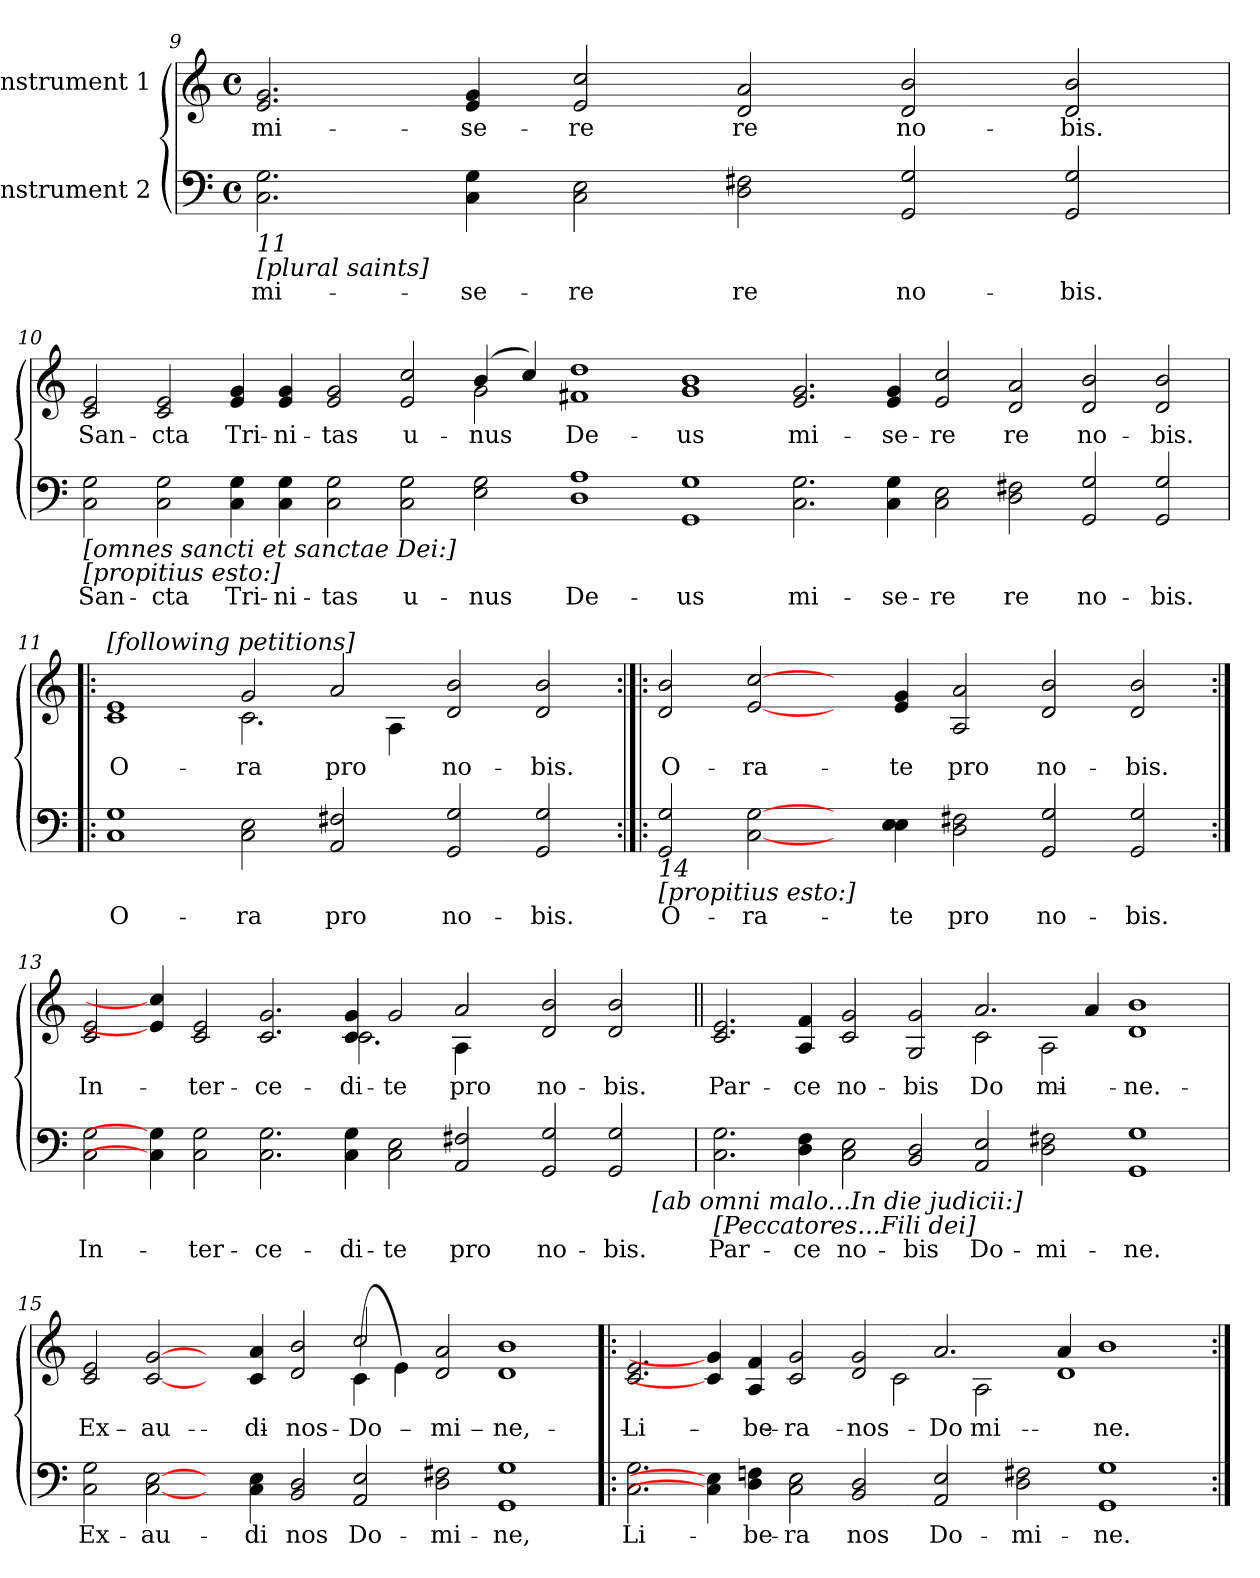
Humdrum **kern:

**kern	**text	**kern	**text
*part2	*part2	*part1	*part1
*staff2	*staff2	*staff1	*staff1
*I"Instrument 2	*	*I"Instrument 1	*
!!LO:LB:g=z
*clefF4	*	*clefG2	*
*M4/4	*	*M4/4	*
*met(c)	*	*met(c)	*
=9	=9	=9	=9
!	!LO:LY:a:cj	!	!LO:LY:b:cj
2.G\ 2.C\	mi-	2.g/ 2.e/	mi-
!	!LO:LY:a	!	!LO:LY:b
4G\ 4C\	-se-	4g/ 4e/	-se-
!	!LO:LY:a:rj	!	!LO:LY:b:rj
2E\ 2C\	-re	2cc/ 2e/	-re
!	!LO:LY:a:cj	!	!LO:LY:b:cj
2F#X\ 2D\	re	2a/ 2d/	re
!	!LO:LY:a:cj	!	!LO:LY:b:cj
2G/ 2GG/	no-	2b/ 2d/	no-
!	!LO:LY:a:cj	!	!LO:LY:b:cj
2G/ 2GG/	-bis.	2b/ 2d/	-bis.
!LO:TX:b:i:t=11	!	!	!
!LO:TX:b:t=[plural saints]	!	!	!
=10	=10	=10	=10
!	!LO:LY:a:cj	!	!LO:LY:b:cj
*	*	*^	*
2G\ 2C\	San-	2e/ 2c/	1.ryy	San-
!	!LO:LY:a:rj	!	!	!LO:LY:b:rj
2G\ 2C\	-cta	2e/ 2c/	.	-cta
!	!LO:LY:a	!	!	!LO:LY:b
4G\ 4C\	Tri-	4g/ 4e/	.	Tri-
!	!LO:LY:a:cj	!	!	!LO:LY:b:cj
4G\ 4C\	-ni-	4g/ 4e/	.	-ni-
*	*	*v	*v	*
!	!LO:LY:a:rj	!	!LO:LY:b:rj
2G\ 2C\	-tas	2g/ 2e/	-tas
!	!LO:LY:a	!	!LO:LY:b
2G\ 2C\	u-	2cc/ 2e/	u-
!	!LO:LY:a:cj	!	!LO:LY:b:cj
*	*	*^	*
2G\ 2E\	-nus	(>4b/	2g\	-nus
.	.	4cc/)	.	.
!	!LO:LY:a:cj	!	!	!LO:LY:b:cj
1A 1D	De-	1dd	1f#X	De-
!	!LO:LY:a:cj	!	!	!LO:LY:b:cj
1G 1GG	-us	1b	1g	-us
!	!LO:LY:a:cj	!	!	!LO:LY:b:cj
2.G\ 2.C\	mi-	2.g/ 2.e/	0.ryy	mi-
!	!LO:LY:a	!	!	!LO:LY:b
4G\ 4C\	-se-	4g/ 4e/	.	-se-
!	!LO:LY:a:rj	!	!	!LO:LY:b:rj
2E\ 2C\	-re	2cc/ 2e/	.	-re
!	!LO:LY:a:cj	!	!	!LO:LY:b:cj
2F#X\ 2D\	re	2a/ 2d/	.	re
!	!LO:LY:a:cj	!	!	!LO:LY:b:cj
2G/ 2GG/	no-	2b/ 2d/	.	no-
!	!LO:LY:a:cj	!	!	!LO:LY:b:cj
2G/ 2GG/	-bis.	2b/ 2d/	.	-bis.
!LO:TX:b:t=[omnes sancti et sanctae Dei&colon;]	!	!	!	!
!LO:TX:b:t=[propitius esto&colon;]	!	!	!	!
=11!|:	=11!|:	=11!|:	=11!|:	=11!|:
!	!	!LO:TX:a:t=[following petitions]	!	!
!	!LO:LY:a:cj	!	!	!LO:LY:b:cj
1G 1C	O-	1e	1c	O-
!	!LO:LY:a:cj	!	!	!LO:LY:b:cj
2E\ 2C\	-ra	2g/	2.c\	-ra
!	!LO:LY:a:cj	!	!	!LO:LY:b:cj
2F#X/ 2AA/	pro	2a/	.	pro
.	.	.	4A\	.
!	!LO:LY:a:cj	!	!	!LO:LY:b:cj
2G/ 2GG/	no-	2b/ 2d/	1ryy	no-
!	!LO:LY:a:cj	!	!	!LO:LY:b:cj
2G/ 2GG/	-bis.	2b/ 2d/	.	-bis.
*	*	*v	*v	*
!!LO:LB:g=z
=12:|!|:	=12:|!|:	=12:|!|:	=12:|!|:
!	!LO:LY:a:cj	!	!LO:LY:b:cj
2G/ 2GG/	O-	2b/ 2d/	O-
!	!LO:LY:a:cj	!	!LO:LY:b:cj
[2G\ [2C\	-ra-	[2cc/ [2e/	-ra-
4ryy	.	4ryy	.
!	!LO:LY:a:cj	!	!LO:LY:b:cj
4E\ 4E\	-te	4g/ 4e/	-te
!	!LO:LY:a:cj	!	!LO:LY:b:cj
2F#X\ 2D\	pro	2a/ 2A/	pro
!	!LO:LY:a:cj	!	!LO:LY:b:cj
2G/ 2GG/	no-	2b/ 2d/	no-
!	!LO:LY:a:cj	!	!LO:LY:b:cj
2G/ 2GG/	-bis.	2b/ 2d/	-bis.
!LO:TX:b:i:t=14	!	!	!
!LO:TX:b:t=[propitius esto&colon;]	!	!	!
=13:|!	=13:|!	=13:|!	=13:|!
!	!LO:LY:a:cj	!	!LO:LY:b:cj
*^	*	*^	*
2G\ 2C\	00ryy	In-	2e/ 2c/	0ryy	In-
4G\] 4C\]	.	.	4cc/] 4e/]	.	.
!	!	!LO:LY:a:cj	!	!	!LO:LY:b:cj
2G\ 2C\	.	-ter-	2e/ 2c/	.	-ter-
!	!	!LO:LY:a:cj	!	!	!LO:LY:b:cj
2.G\ 2.C\	.	-ce-	2.g/ 2.c/	.	-ce-
!	!	!LO:LY:a	!	!	!LO:LY:b
4G\ 4C\	.	-di-	4g/ 4c/	2.c\	-di-
!	!	!LO:LY:a:rj	!	!	!LO:LY:b:rj
2E\ 2C\	.	-te	2g/	.	-te
!	!	!LO:LY:a:cj	!	!	!LO:LY:b:cj
2F#X/ 2AA/	.	pro	2a/	4A\	pro
.	.	.	.	1ryy	.
!	!	!LO:LY:a:cj	!	!	!LO:LY:b:cj
2G/ 2GG/	.	no-	2b/ 2d/	.	no-
!	!	!LO:LY:a:cj	!	!	!LO:LY:b:cj
2G/ 2GG/	.	-bis.	2b/ 2d/	.	-bis.
!	!LO:TX:b:t=[ab omni malo...In die judicii&colon;]	!	!	!	!
.	4ryy	.	.	4ryy	.
=14	=14	=14||	=14||	=14||	=14||
!	!	!LO:LY:a:cj	!	!	!LO:LY:b:cj
*v	*v	*	*	*	*
2.G\ 2.C\	Par-	2.e/ 2.c/	0ryy	Par-
!	!LO:LY:a:cj	!	!	!LO:LY:b:cj
4F\ 4D\	-ce	4f/ 4A/	.	-ce
!	!LO:LY:a:cj	!	!	!LO:LY:b:cj
2E\ 2C\	no-	2g/ 2c/	.	no-
!	!LO:LY:a:cj	!	!	!LO:LY:b:cj
2D/ 2BB/	-bis	2g/ 2G/	.	-bis
!	!LO:LY:a:cj	!	!	!LO:LY:b:cj
2E/ 2AA/	Do-	2.a/	2c\	Do-
!	!LO:LY:a:cj	!	!	!LO:LY:b:cj
2F#X\ 2D\	-mi-	.	2A\	-mi-
.	.	4a/	.	.
!	!LO:LY:a:cj	!	!	!LO:LY:b:cj
1G 1GG	-ne.	1b	1d	-ne.
!LO:TX:b:t=[Peccatores...Fili dei]	!	!	!	!
!!LO:LB:g=z	!!
=15	=15	=15	=15	=15
!	!LO:LY:a:cj	!	!	!LO:LY:b:cj
2G\ 2C\	Ex-	2e/ 2c/	0ryy	Ex-
!	!LO:LY:a:cj	!	!	!LO:LY:b:cj
[2E\ [2C\	-au-	[2g/ [2c/	.	-au-
4ryy	.	4ryy	.	.
!	!LO:LY:a:cj	!	!	!LO:LY:b:cj
4E\ 4C\	-di	4a/ 4c/	.	-di
!	!LO:LY:a:cj	!	!	!LO:LY:b:cj
2D/ 2BB/	nos	2b/ 2d/	.	nos
!	!LO:LY:a:cj	!	!	!LO:LY:b:cj
2E/ 2AA/	Do-	(<4c\	2cc/	Do-
.	.	4e\)	.	.
!	!LO:LY:a:cj	!	!	!LO:LY:b:cj
2F#X\ 2D\	-mi-	2a/ 2d/	1.ryy	-mi-
!	!LO:LY:a:cj	!	!	!LO:LY:b:cj
1G 1GG	-ne,	1b 1d	.	-ne,
=16!|:	=16!|:	=16!|:	=16!|:	=16!|:
!	!LO:LY:a:cj	!	!	!LO:LY:b:cj
2.G\ 2.C\	Li-	2.e/ 2.c/	0ryy	Li-
4E\] 4C\]	.	4g/] 4c/]	.	.
!	!LO:LY:a	!	!	!LO:LY:b
4Fn\ 4D\	-be-	4f/ 4A/	.	-be-
!	!LO:LY:a:rj	!	!	!LO:LY:b:rj
2E\ 2C\	-ra	2g/ 2c/	.	-ra
!	!LO:LY:a:cj	!	!	!LO:LY:b:cj
2D/ 2BB/	nos	2g/ 2d/	.	nos
.	.	.	2c\	.
!	!LO:LY:a	!	!	!LO:LY:b
2E/ 2AA/	Do-	2.a/	.	Do-
!	!	!	!	!LO:LY:b:rj
.	.	.	2A\	-mi-
!	!LO:LY:a:rj	!	!	!
2F#X\ 2D\	-mi-	.	.	.
.	.	4a/	1d	.
!	!LO:LY:a:cj	!	!	!LO:LY:b:cj
1G 1GG	-ne.	1b	.	-ne.
.	.	.	4ryy	.
*	*	*v	*v	*
=:|!	=:|!	=:|!	=:|!
*-	*-	*-	*-
